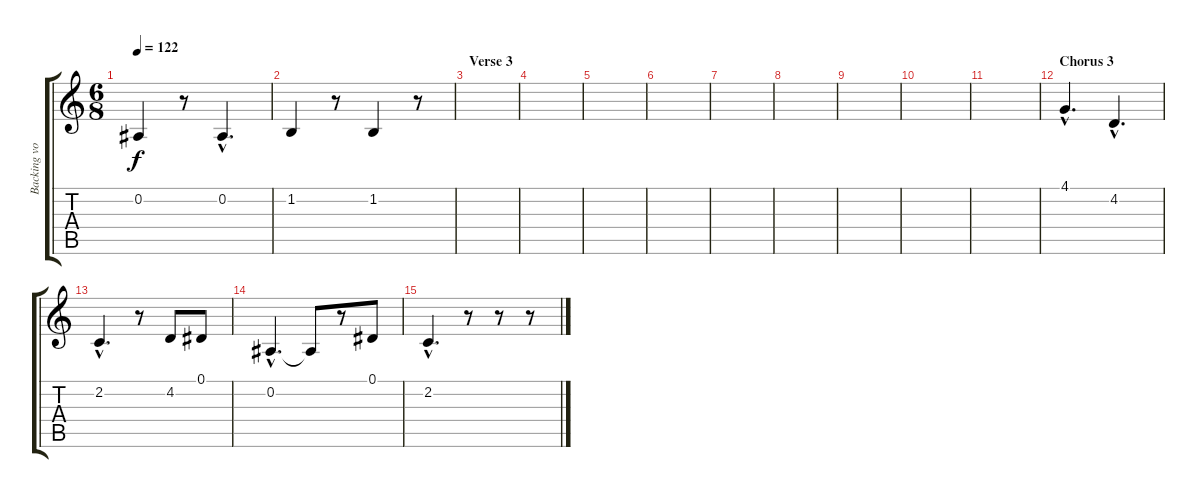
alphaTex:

\track ("Backing vocals 2" "Backing vo") {instrument bassoon}
\staff {score tabs}
\tuning (Eb4 Bb3 Gb3 Db3 Ab2 Eb2) {hide}
\ts (6 8)
\tempo 122
\clef g2
\ks c
0.2.4{dy f} r.8 0.2{hac}.4{d} |
1.2.4 r.8 1.2.4 r.8 |
\section ("" "Verse 3")
|
|
|
|
|
|
|
|
|
\section ("" "Chorus 3")
4.1{hac}.4{d} 4.2{hac}.4{d} |
2.2{hac}.4{d} r.8 4.2.8 0.1.8 |
0.2{hac}.4{d} 0.2{t}.8 r.8 0.1.8 |
2.2{hac}.4{d} r.8 r.8 r.8
